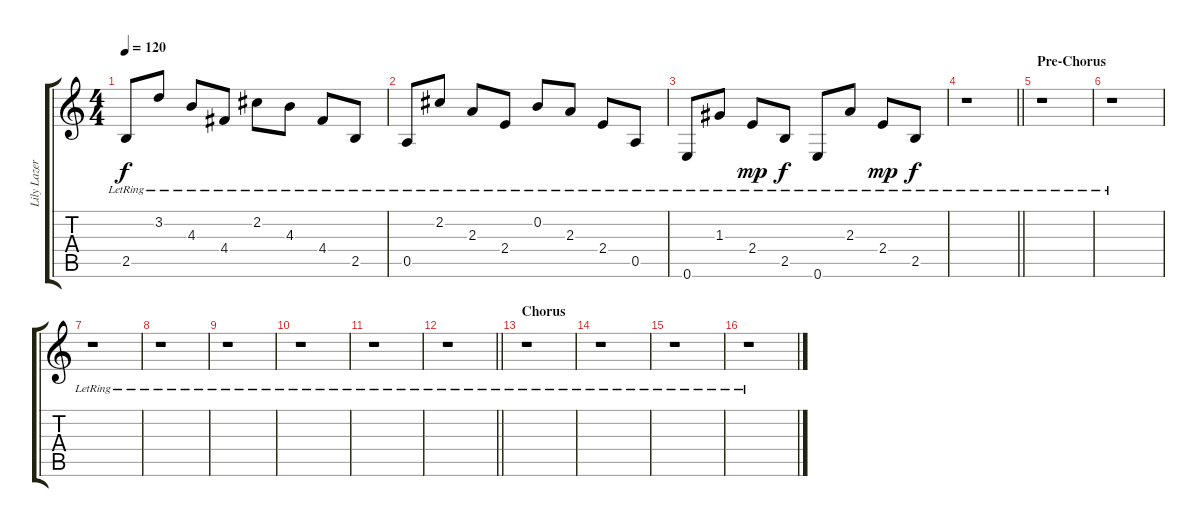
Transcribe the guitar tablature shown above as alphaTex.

\track ("Lily Lazer (Guitar)" "Lily Lazer") {instrument acousticguitarsteel}
\staff {score tabs}
\tuning (E4 B3 G3 D3 A2 E2) {hide}
\ts (4 4)
\tempo 120
\clef g2
\ks c
2.5{lr}.8{dy f} 3.2{lr}.8 4.3{lr}.8 4.4{lr}.8 2.2{lr}.8 4.3{lr}.8 4.4{lr}.8 2.5{lr}.8 |
0.5{lr}.8 2.2{lr}.8 2.3{lr}.8 2.4{lr}.8 0.2{lr}.8 2.3{lr}.8 2.4{lr}.8 0.5{lr}.8 |
0.6{lr}.8 1.3{lr}.8 2.4{lr}.8{dy mp} 2.5{lr}.8{dy f} 0.6{lr}.8 2.3{lr}.8 2.4{lr}.8{dy mp} 2.5{lr}.8{dy f} |
\barLineRight lightlight
r.1 |
\section ("" "Pre-Chorus")
r.1 |
r.1 |
r.1 |
r.1 |
r.1 |
r.1 |
r.1 |
\barLineRight lightlight
r.1 |
\section ("" "Chorus")
r.1 |
r.1 |
r.1 |
r.1
